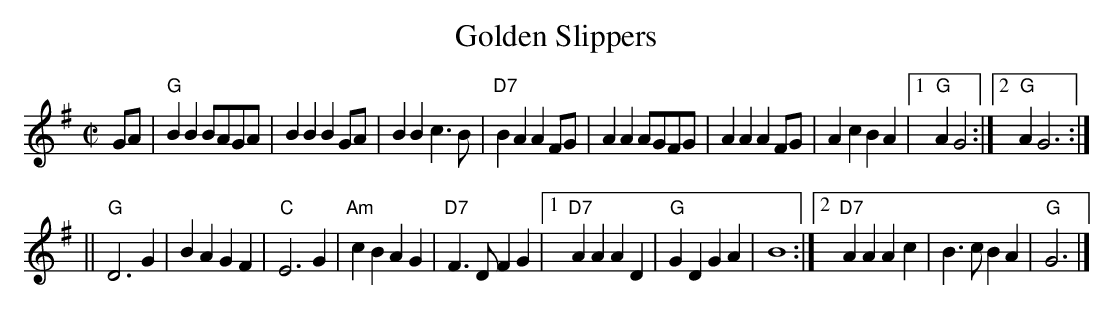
X:1
T: Golden Slippers
M: C|
L: 1/8
K: G
GA \
|  "G"B2B2 BAGA | B2B2 B2GA | B2B2 c3B | "D7"B2A2 A2FG |  A2A2 AGFG | A2A2 A2FG | A2c2 B2A2 |1 "G"A2G4 \
                                                                                           :|2 "G"A2G6 :|
|| "G"D6 G2 | B2A2 G2F2 | "C"E6 G2 | "Am"c2B2 A2G2 | "D7"F3D F2G2 |1 "D7"A2A2 A2D2 | "G"G2D2 G2A2 | B8 \
                                                                 :|2 "D7"A2A2 A2c2 | B3c B2A2 | "G"G6 |]
